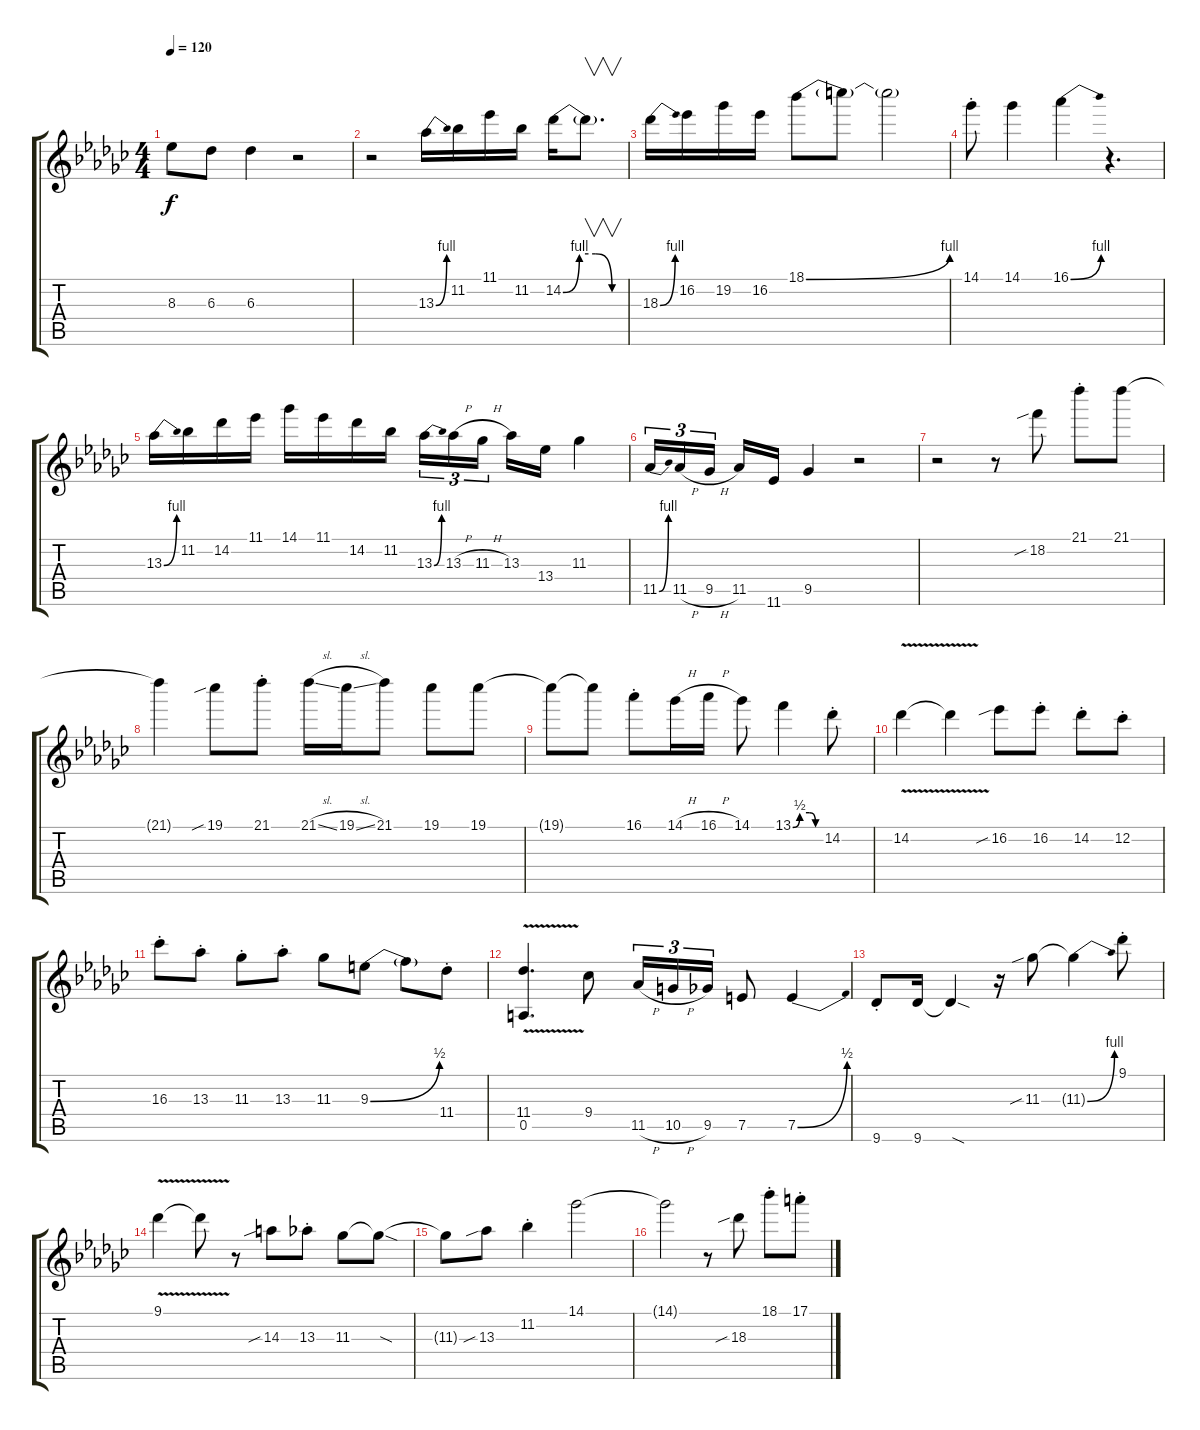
\track "" {instrument distortionguitar}
\staff {score tabs}
\tuning (E4 B3 G3 D3 A2 E2) {hide}
\ts (4 4)
\tempo 120
\clef g2
\ks gb
8.3{t}.8{dy f} 6.3.8 6.3.4 r.2 |
r.2 13.3{be (bend 0 0 60 4)}.16 11.2.16 11.1.16 11.2.16 14.2{be (custom 0 0 15 4 30 4 45 0 60 0)}.16 14.2{t}.8{v d} |
18.3{be (bend 0 0 60 4)}.16 16.2.16 19.2.16 16.2.16 18.1{be (bend 0 0 60 4)}.8 18.1{t}.8 18.1{t}.2 |
14.1{st}.8 14.1.4 16.1{be (bend 0 0 60 4)}.4 r.4{d} |
13.3{be (bend 0 0 60 4)}.16 11.2.16 14.2.16 11.1.16 14.1.16 11.1.16 14.2.16 11.2.16 13.3{be (bend 0 0 60 4)}.16{tu (3 2)} 13.3{h}.16{tu (3 2)} 11.3{h}.16{tu (3 2) beam splitsecondary} 13.3.16 13.4.16 11.3.4 |
11.5{be (bend 0 0 60 4)}.16{tu (3 2)} 11.5{h}.16{tu (3 2)} 9.5{h}.16{tu (3 2) beam splitsecondary} 11.5.16 11.6.16 9.5.4 r.2 |
r.2 r.8 18.2{sib}.8 21.1{st}.8 21.1.8 |
21.1{t}.4 19.1{sib}.8 21.1{st}.8 21.1{sl}.16 19.1{sl}.16 21.1.8 19.1.8 19.1.8 |
19.1{t}.8 19.1{t}.8 16.1{st}.8 14.1{h}.16 16.1{h}.16 14.1.8 13.1{be (custom 0 0 15 2 36 2 49 0 60 0)}.4 14.2{st}.8 |
14.2{v}.4 14.2{t}.4 16.2{sib}.8 16.2{st}.8 14.2{st}.8 12.2{st}.8 |
16.3{st}.8 13.3{st}.8 11.3{st}.8 13.3{st}.8 11.3.8 9.3{be (bend 0 0 60 2)}.8 9.3{t}.8 11.4{st}.8 |
(11.4{v} 0.5).4{d} 9.4.8 11.5{h}.16{tu (3 2)} 10.5{h}.16{tu (3 2)} 9.5.16{tu (3 2)} 7.5.8 7.5{be (bend 0 0 60 2)}.4 |
9.6{st}.8 9.6.16 9.6{sod t}.4 r.16 11.3{sib}.8 11.3{be (bend 0 0 60 4) t}.4 9.1{st}.8 |
9.1{v}.4 9.1{t}.8 r.8 14.3{sib}.8 13.3{st}.8 11.3.8 11.3{sod t}.8 |
11.3{t}.8 13.3{sib}.8 11.2{st}.4 14.1.2 |
14.1{t}.2 r.8 18.3{sib}.8 18.1{st}.8 17.1{st}.8
